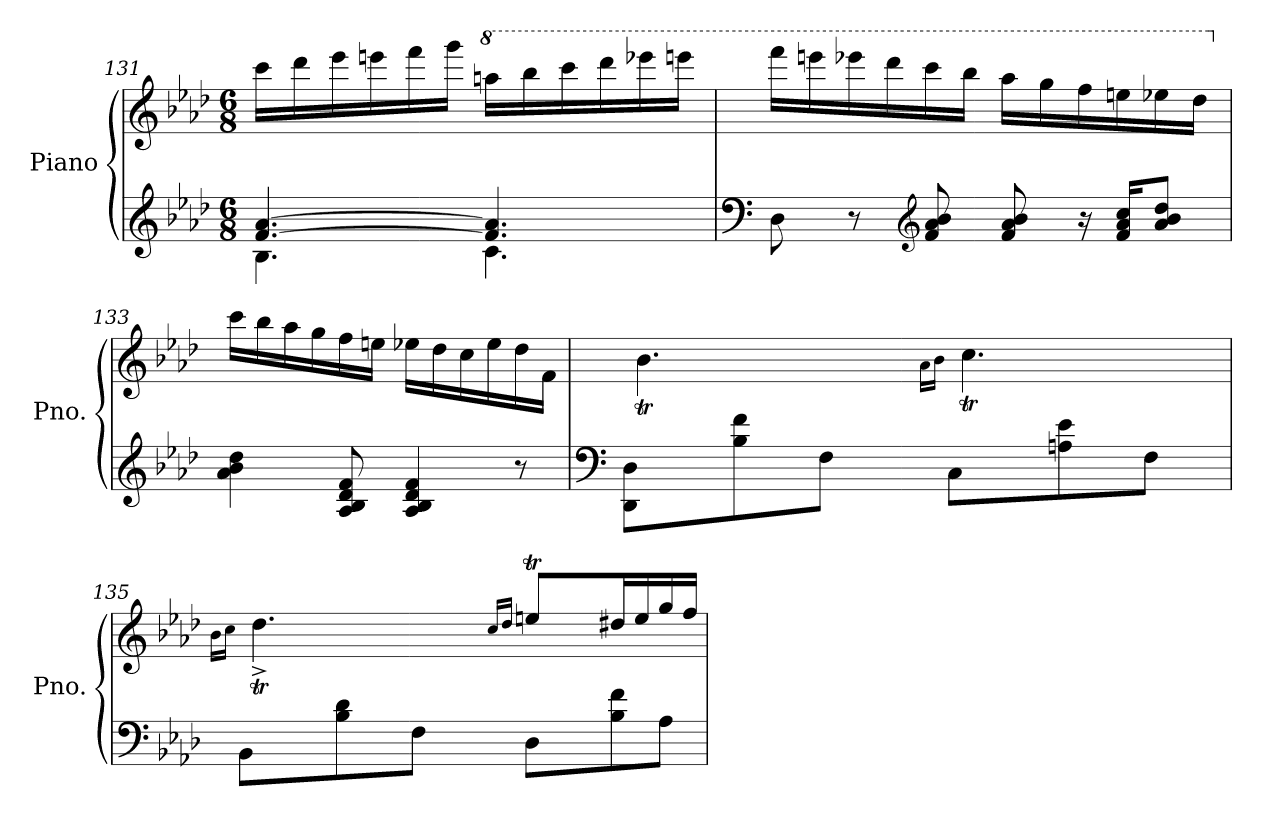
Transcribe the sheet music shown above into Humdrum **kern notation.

**kern	**kern
*part1	*part1
*staff2	*staff1
*I"Piano	*
*I'Pno.	*
*clefG2	*clefG2
*k[b-e-a-d-]	*k[b-e-a-d-]
*M6/8	*M6/8
=131	=131
*^	*
[4.f/ [4.a-/	4.B-\	16ccc\LL
.	.	16ddd-\
.	.	16eee-\
.	.	16eeen\
.	.	16fff\
.	.	16ggg\JJ
*	*	*8va
4.f/] 4.a-/]	4.c\	16aaan\LL
.	.	16bbb-\
.	.	16cccc\
.	.	16dddd-\
.	.	16eeee-X\
.	.	16eeeen\JJ
*v	*v	*
!!LO:LB:g=z
=132	=132
*clefF4	*
8D-\	16ffff\LL
.	16eeeen\
8r	16eeee-X\
.	16dddd-\
*clefG2	*
8f/ 8a-/ 8b-/	16cccc\
.	16bbb-\JJ
8f/ 8a-/ 8b-/	16aaa-\LL
.	16ggg\
16r	16fff\
16f/ 16a-/ 16cc/KL	16eeen\
8a-/ 8b-/ 8dd-/J	16eee-X\
.	16ddd-\JJ
=133	=133
*	*X8va
4a-\ 4b-\ 4dd-\	16ccc\LL
.	16bb-\
.	16aa-\
.	16gg\
8A-/ 8B-/ 8d-/ 8f/	16ff\
.	16een\JJ
4A-/ 4B-/ 4d-/ 4f/	16ee-X\LL
.	16dd-\
.	16cc\
.	16ee-\
8r	16dd-\
.	16f\JJ
=134	=134
*clefF4	*
*	*^
8DD-\ 8D-\L	32b-^/LLLyy	4.b-T\
.	32cc/yy	.
.	32b-/yy	.
.	32cc/yy	.
8B-\ 8f\	32b-/yy	.
.	32cc/yy	.
.	32b-/yy	.
.	32cc/yy	.
8F\J	32b-/yy	.
.	32cc/yy	.
.	32an/yy	.
.	32b-/JJJyy	.
.	.	16qa\LL
.	.	16qb-\JJ
8C\L	32cc^/LLLyy	4.cct\
.	32dd-/yy	.
.	32cc/yy	.
.	32dd-/yy	.
8An\ 8e-\	32cc/yy	.
.	32dd-/yy	.
.	32cc/yy	.
.	32dd-/yy	.
8F\J	32cc/yy	.
.	32dd-/yy	.
.	32b-/yy	.
.	32cc/JJJyy	.
!!LO:LB:g=z	!!
=135	=135	=135
.	.	16qb-\LL
.	.	16qcc\JJ
8BB-\L	32dd-/LLLyy	4.dd-T^\
.	32ee-/yy	.
.	32dd-/yy	.
.	32ee-/yy	.
8B-\ 8d-\	32dd-/yy	.
.	32ee-/yy	.
.	32dd-/yy	.
.	32ee-/yy	.
8F\J	32dd-/yy	.
.	32ee-/yy	.
.	32cc/yy	.
.	32dd-/JJJyy	.
.	16qcc/LL	.
.	16qdd-/JJ	.
8D-\L	8eent/L	32ee^\LLLyy
.	.	32ff\yy
.	.	32ee\yy
.	.	32ff\JJJyy
8B-\ 8f\	16dd#X/L	4ryy
.	16ee/	.
8A-\J	16gg/	.
.	16ff/JJ	.
*	*v	*v
=	=
*-	*-
